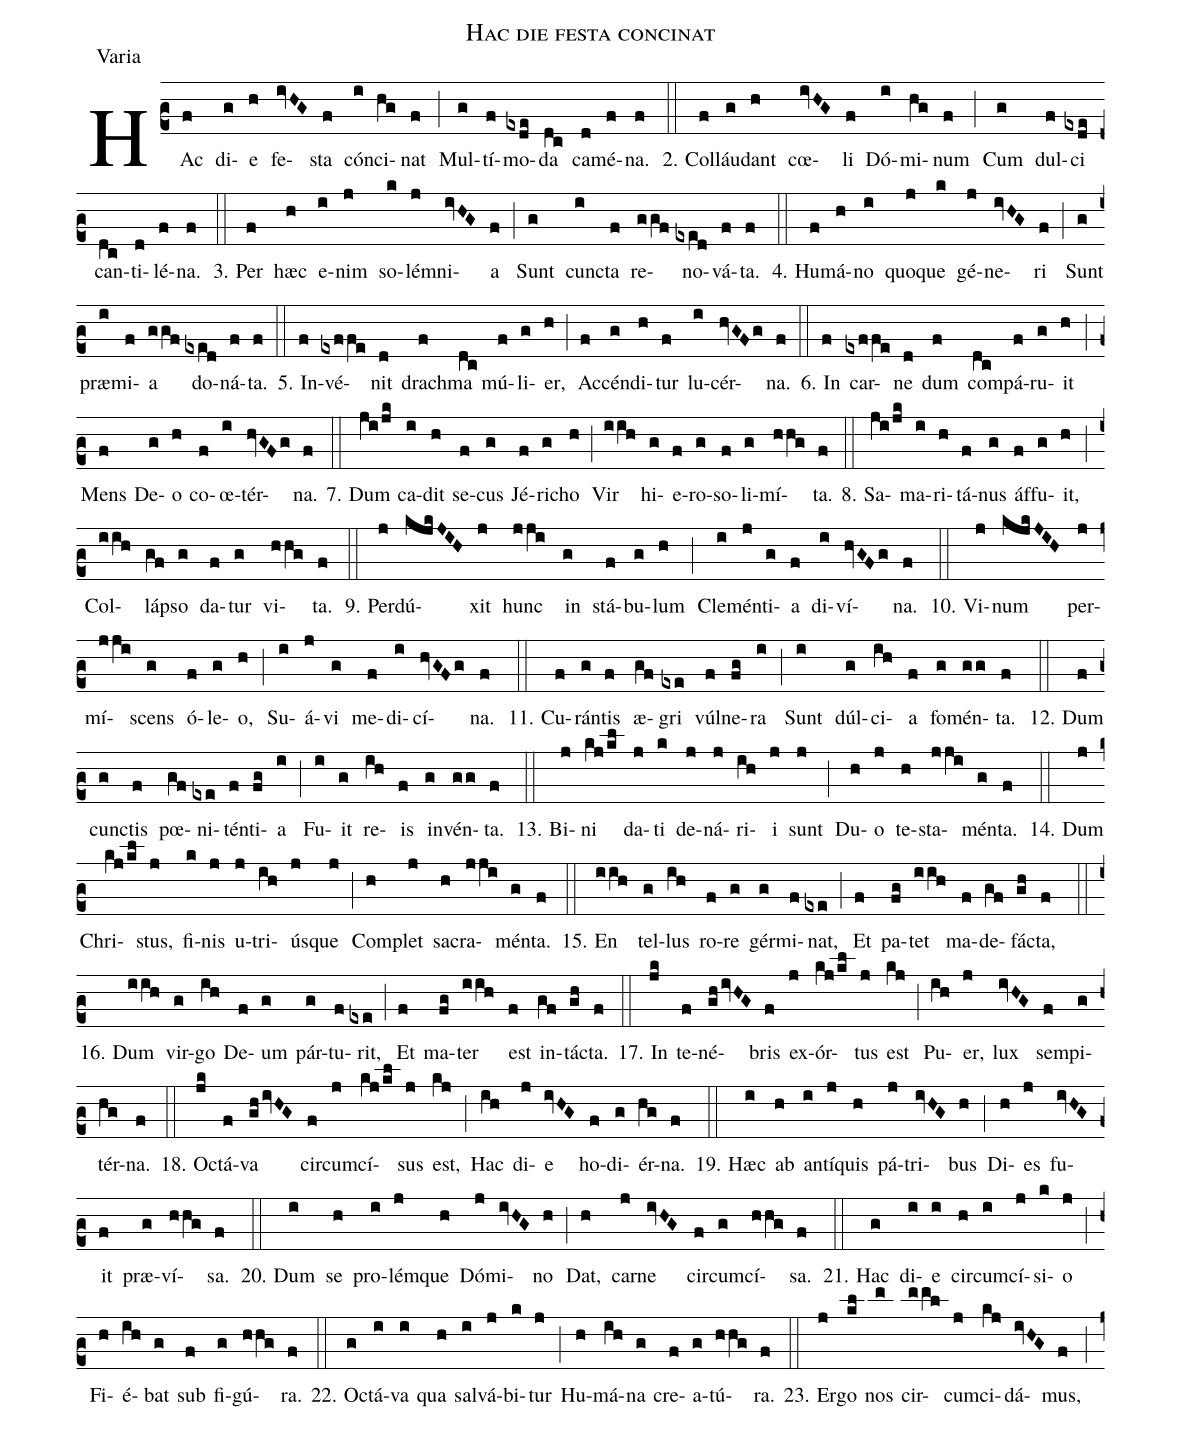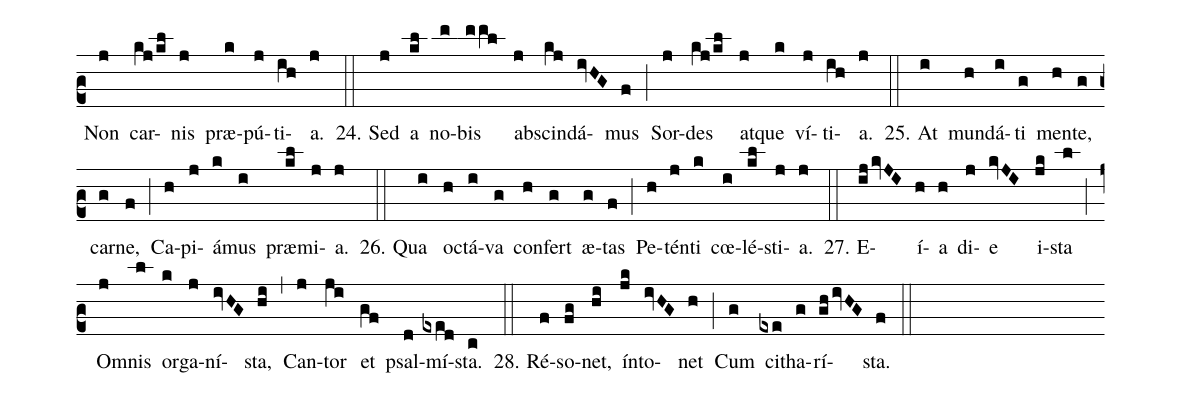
name:Hac die festa concinat;
office-part:Varia;
%%
(c2)HAc(f) di(g)e(h) fe(ivHG)sta(f) cón(i)ci(hg)nat(f) (;) Mul(g)tí(f)mo(exde)da(dc) ca(d)mé(f)na.(f) (::)
2. Col(f)láu(g)dant(h) cœ(ivHG)li(f) Dó(i)mi(hg)num(f) (;) Cum(g) dul(f)ci(exde) can(dc)ti(d)lé(f)na.(f) (::)
3. Per(f) hæc(h) e(i)nim(j) so(k)lém(j)ni(ivHG)a(f) (;) Sunt(g) cun(i)cta(f) re(ggf)no(exed)vá(f)ta.(f) (::)
4. Hu(f)má(h)no(i) quo(j)que(k) gé(j)ne(ivHG)ri(f) (;) Sunt(g) præ(i)mi(f)a(ggf) do(exed)ná(f)ta.(f) (::)
5. In(f)vé(exffe)nit(d) dra(f)chma(dc) mú(f)li(g)er,(h) (;) Ac(f)cén(g)di(h)tur(f) lu(i)cér(hvGFg)na.(f) (::)
6. In(f) car(exffe)ne(d) dum(f) com(dc)pá(f)ru(g)it(h) (;) Mens(f) De(g)o(h) co(f)œ(i)tér(hvGFg)na.(f) (::)
7. Dum(ji/jk) ca(i)dit(h) se(f)cus(g) Jé(f)ri(g)cho(h) (;) Vir(iih) hi(g)e(f)ro(g)so(f)li(g)mí(hhg)ta.(f) (::)
8. Sa(ji/jk)ma(i)ri(h)tá(f)nus(g) áf(f)fu(g)it,(h) (;) Col(iih)lá(gf)pso(g) da(f)tur(g) vi(hhg)ta.(f) (::)
9. Per(j)dú(kjk/JIH)xit(j) hunc(jji) in(g) stá(f)bu(g)lum(h) (;) Cle(i)mén(j)ti(g)a(f) di(i)ví(hvGFg)na.(f) (::)
10. Vi(j)num(kjk/JIH) per(j)mí(jji)scens(g) ó(f)le(g)o,(h) (;) Su(i)á(j)vi(g) me(f)di(i)cí(hvGFg)na.(f) (::)
11. Cu(f)rán(g)tis(f) æ(gf)gri(exe) vúl(f)ne(fg)ra(i) (;) Sunt(i) dúl(g)ci(ih)a(f) fo(g)mén(gg)ta.(f) (::)
12. Dum(f) cun(g)ctis(f) pœ(gf)ni(exe)tén(f)ti(fg)a(i) (;) Fu(i)it(g) re(ih)is(f) in(g)vén(gg)ta.(f) (::)
13. Bi(j)ni(kj/kl) da(j)ti(k) de(j)ná(j)ri(ih)i(j) sunt(j) (;) Du(h)o(j) te(h)sta(jji)mén(g)ta.(f) (::)
14. Dum(j) Chri(kj/kl)stus,(j) fi(k)nis(j) u(j)tri(ih)ús(j)que(j) (;) Com(h)plet(j) sa(h)cra(jji)mén(g)ta.(f) (::)
15. En(iih) tel(g)lus(ih) ro(f)re(g) gér(g)mi(f)nat,(exe) (;) Et(f) pa(fg)tet(iih) ma(f)de(gf)fá(gh)cta,(f) (::)
16. Dum(iih) vir(g)go(ih) De(f)um(g) pár(g)tu(f)rit,(exe) (;) Et(f) ma(fg)ter(iih) est(f) in(gf)tá(gh)cta.(f) (::)
17. In(jk) te(f)né(ghivHG)bris(f) ex(j)ór(kj/kl)tus(j) est(kj) (;) Pu(ih)er,(j) lux(ivHG) sem(f)pi(g)tér(hg)na.(f) (::)
18. O(jk)ctá(f)va(ghivHG) cir(f)cum(j)cí(kj/kl)sus(j) est,(kj) (;) Hac(ih) di(j)e(ivHG) ho(f)di(g)ér(hg)na.(f) (::)
19. Hæc(i) ab(h) an(i)tí(j)quis(h) pá(j)tri(ivHG)bus(h) (;) Di(h)es(j) fu(ivHG)it(f) præ(g)ví(hhg)sa.(f) (::)
20. Dum(i) se(h) pro(i)lém(j)que(h) Dó(j)mi(ivHG)no(h) (;) Dat,(h) car(j)ne(ivHG) cir(f)cum(g)cí(hhg)sa.(f) (::)
21. Hac(g) di(i)e(i) cir(h)cum(i)cí(j)si(k)o(j) (;) Fi(h)é(ih)bat(g) sub(f) fi(g)gú(hhg)ra.(f) (::)
22. O(g)ctá(i)va(i) qua(h) sal(i)vá(j)bi(k)tur(j) (;) Hu(h)má(ih)na(g) cre(f)a(g)tú(hhg)ra.(f) (::)
23. Er(j)go(kl) nos(m) cir(mml)cum(j)ci(kj)dá(ivHG)mus,(f) (;) Non(j) car(kj/kl)nis(j) præ(k)pú(j)ti(ih)a.(j) (::)
24. Sed(j) a(kl) no(m)bis(mml) ab(j)scin(kj)dá(ivHG)mus(f) (;) Sor(j)des(kj/kl) at(j)que(k) ví(j)ti(ih)a.(j) (::)
25. At(i) mun(h)dá(i)ti(g) men(h)te,(g) car(g)ne,(f) (;) Ca(h)pi(j)á(k)mus(i) præ(kl)mi(j)a.(j) (::)
26. Qua(i) o(h)ctá(i)va(g) con(h)fert(g) æ(g)tas(f) (;) Pe(h)tén(j)ti(k) cœ(i)lé(kl)sti(j)a.(j) (::)
27. E(ijkvJI)í(h)a(h) di(j)e(kvJI) i(jk)sta(l) (;) Om(j)nis(l) or(k)ga(j)ní(ivHG)sta,(hi) (,) Can(j)tor(ji) et(gf) psal(d)mí(exed)sta.(c) (::)
28. Ré(f)so(fg)net,(hi) ín(jk)to(ivHG)net(h) (;) Cum(g) ci(exe)tha(g)rí(gh/ivHG)sta.(f) (::)
